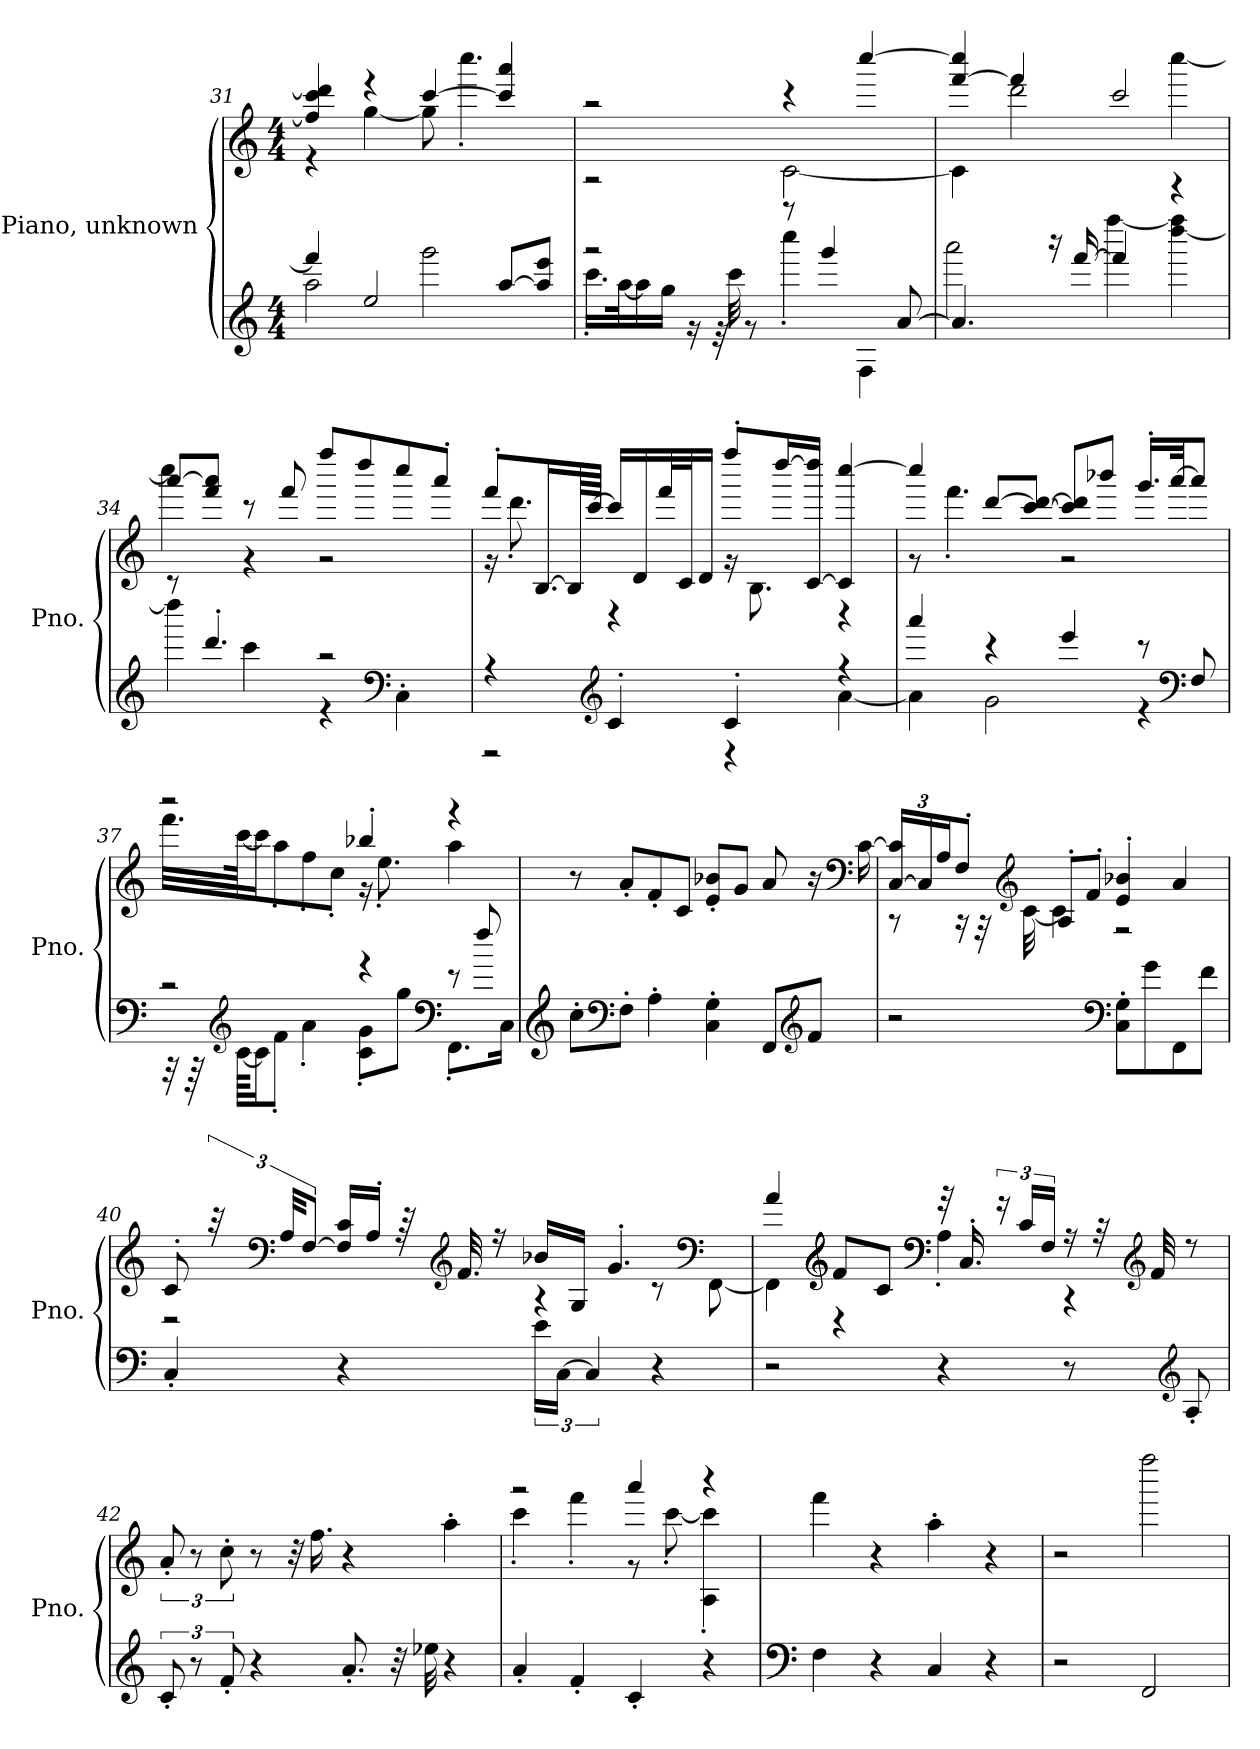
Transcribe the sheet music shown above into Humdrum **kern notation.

**kern	**kern
*part1	*part1
*staff2	*staff1
*I"Piano, unknown	*
*I'Pno.	*
*clefG2	*clefG2
*k[]	*k[]
*M4/4	*M4/4
=31	=31
*^	*^
4fff/]	2aa\	4ff/] 4ccc/ 4ddd/]	4r
2ee/	.	4r	[4gg\
.	2ggg\	[4ccc/	8gg\]
.	.	.	4.cccc'\
[8aa/L	.	4ccc/] 4aaa/	.
8aa/] 8eee/J	.	.	.
!!LO:PB:g=z	!!
=32	=32	=32	=32
2r	16.ccc'\LL	2r	2r
.	[32aa\K	.	.
.	16aa\]	.	.
.	16gg\JJ	.	.
.	16r	.	.
.	32r	.	.
.	32ccc\	.	.
.	8r	.	.
8r	4cccc'\	4r	[2c\
4ggg/	.	.	.
.	4F\	[4cccc/	.
[8a/	.	.	.
=33	=33	=33	=33
4.a/]	2aaa\	[4fff/ 4cccc/]	4c\]
.	.	4fff/]	2ddd\
16r	.	.	.
[16fff/	.	.	.
4fff/]	[4ffff\	2ccc/	.
4r	[4dddd\ 4ffff\]	.	[4cccc\
=34	=34	=34	=34
8r	4dddd\]	[8aaa/L	4cccc\]
4.ddd'/	.	8fff/ 8aaa/]J	.
.	4ccc\	8r	4r
.	.	8fff/	.
2r	4r	8ffff/L	2r
.	.	8dddd/	.
*clefF4	*	*	*
.	4C'\	8cccc/	.
.	.	8aaa'/J	.
!!LO:LB:g=z	!!
=35	=35	=35	=35
4r	2r	8fff'/L	16r
.	.	.	8.ddd'\
.	.	[16.B/L	.
.	.	64B/LL]	.
.	.	[64ccc/JJJJ	.
*clefG2	*	*	*
4c'/	.	16ccc/LL]	4r
.	.	16d/	.
.	.	32fff/L	.
.	.	32c/J	.
.	.	16d/JJ	.
4c'/	4r	8ffff'/L	16r
.	.	.	8.B\
.	.	[16dddd/L	.
.	.	[16c/ 16dddd/]JJ	.
4r	[4a\	4c/] [4cccc/	4r
=36	=36	=36	=36
4aaa/	4a\]	4cccc/]	8r
.	.	.	4.fff'\
4r	2g\	[8ddd/L	.
.	.	[8ccc/ 8ddd/_J	.
4eee/	.	8ccc/] 8ddd/]L	2r
.	.	8bbb-X/J	.
8r	4r	16.ggg'/LL	.
.	.	[32aaa/JK	.
*clefF4	*	*	*
8F/	.	8aaa/J]	.
!!LO:LB:g=z	!!
=37	=37	=37	=37
2r	32r	2r	32.fff\LLL
.	64r	.	.
*clefG2	*	*	*
.	[64c\KKLL	.	[64ccc\JK
.	16c\J]	.	16ccc\J]
.	8f'\J	.	8aa'\
.	4a'\	.	8ff'\
.	.	.	8cc'\J
4r	8c\' 8g\'L	4bb-X'/	16r
.	.	.	8.ee'\
.	8gg\J	.	.
*clefF4	*	*	*
8r	8.FF'\L	4r	4aa\
8ff/	.	.	.
.	16C\Jk	.	.
*v	*v	*	*
*	*v	*v
=38	=38
*clefG2	*
8cc'\L	8r
*clefF4	*
8F'\J	8a'/L
4A'\	8f'/
.	8c/J
4C\' 4G\'	8e/' 8b-X/'L
.	8g/J
8FF/L	8a/
*clefG2	*
8f/J	16r
*	*clefF4
.	[16c\
!!LO:LB:g=z
=39	=39
*	*Xbrackettup
*	*^
2r	[24C/ 24c/]LL	8r
.	24C/]	.
.	24A/J	.
.	8F'/J	16r
.	.	32r
*	*clefG2	*
.	.	[32c\
.	8A'/L	4c\]
.	8f'/J	.
*clefF4	*	*
8C\' 8G\'L	4e/' 4b-X/'	2r
8g\	.	.
8FF\	4a/	.
8f\J	.	.
=40	=40	=40
4C'/	8c'/	2r
*	*brackettup	*
.	48r	.
*	*clefF4	*
.	48A/KKL	.
.	[12F/J	.
4r	16F/] 16c/LL	.
.	16A'/JJ	.
.	64r	.
*	*clefG2	*
.	32.f/	.
.	16r	.
24e\LL	16b-X/LL	4r
[24C\JJ	.	.
.	16G/JJ	.
6C/]	.	.
.	4.g'/	.
4r	.	8r
*	*clefF4	*
.	.	[8FF\
!!LO:LB:g=z	!!
=41	=41	=41
2r	4a/	4FF\]
*	*clefG2	*
.	8f/L	4r
.	8c/J	.
*	*clefF4	*
4r	32r	4A'\
.	16.C'/	.
.	24r	.
.	24c/LL	.
.	24F/JJ	.
8r	16r	4r
.	32r	.
*	*clefG2	*
.	32f/	.
*clefG2	*	*
8A'/	8r	.
*	*v	*v
=42	=42
12c'/	12a'/
12r	12r
12f'/	12cc'\
4r	8r
.	32r
.	16.ff\
8.a'/	4r
32r	.
32ee-X\	.
4r	4aa'\
=43	=43
*	*^
4a'/	2r	4ccc'\
4f'/	.	4fff'\
4c'/	4aaa/	8r
.	.	[8ccc'\
4r	4r	4A\' 4ccc\]'
*	*v	*v
=44	=44
*clefF4	*
4F\	4fff\
4r	4r
4C/	4aa'\
4r	4r
!!LO:LB:g=z
=45	=45
2r	2r
2FF/	2ffff\
=	=
*-	*-
